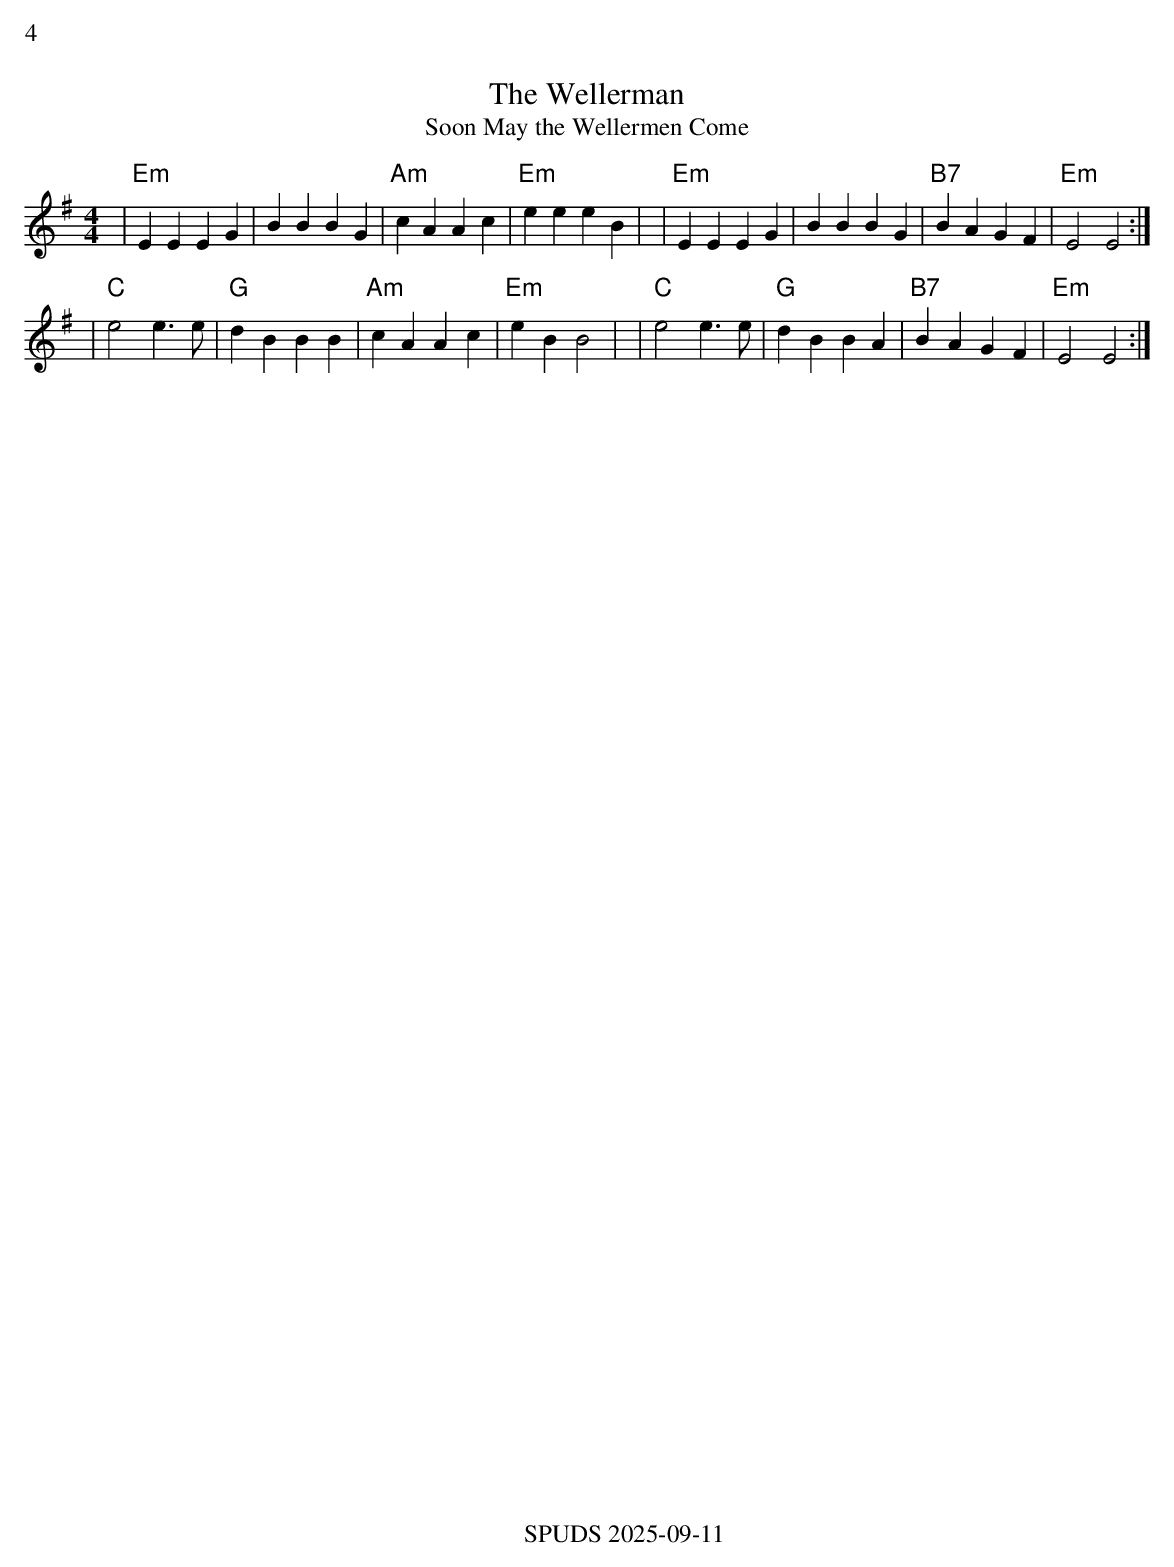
X:1
%%text 4
T:Wellerman, The
T:Soon May the Wellermen Come
M:4/4
L:1/8
K:Em
|"Em"E2E2E2G2|B2B2B2G2|"Am"c2A2A2c2|"Em"e2e2e2B2|\
|"Em"E2E2E2G2|B2B2B2G2|"B7"B2A2G2F2|"Em"E4E4:|
|"C"e4e3e|"G"d2B2B2B2|"Am"c2A2A2c2|"Em"e2B2B4|\
|"C"e4e3e|"G"d2B2B2A2|"B7"B2A2G2F2|"Em"E4E4:|]
